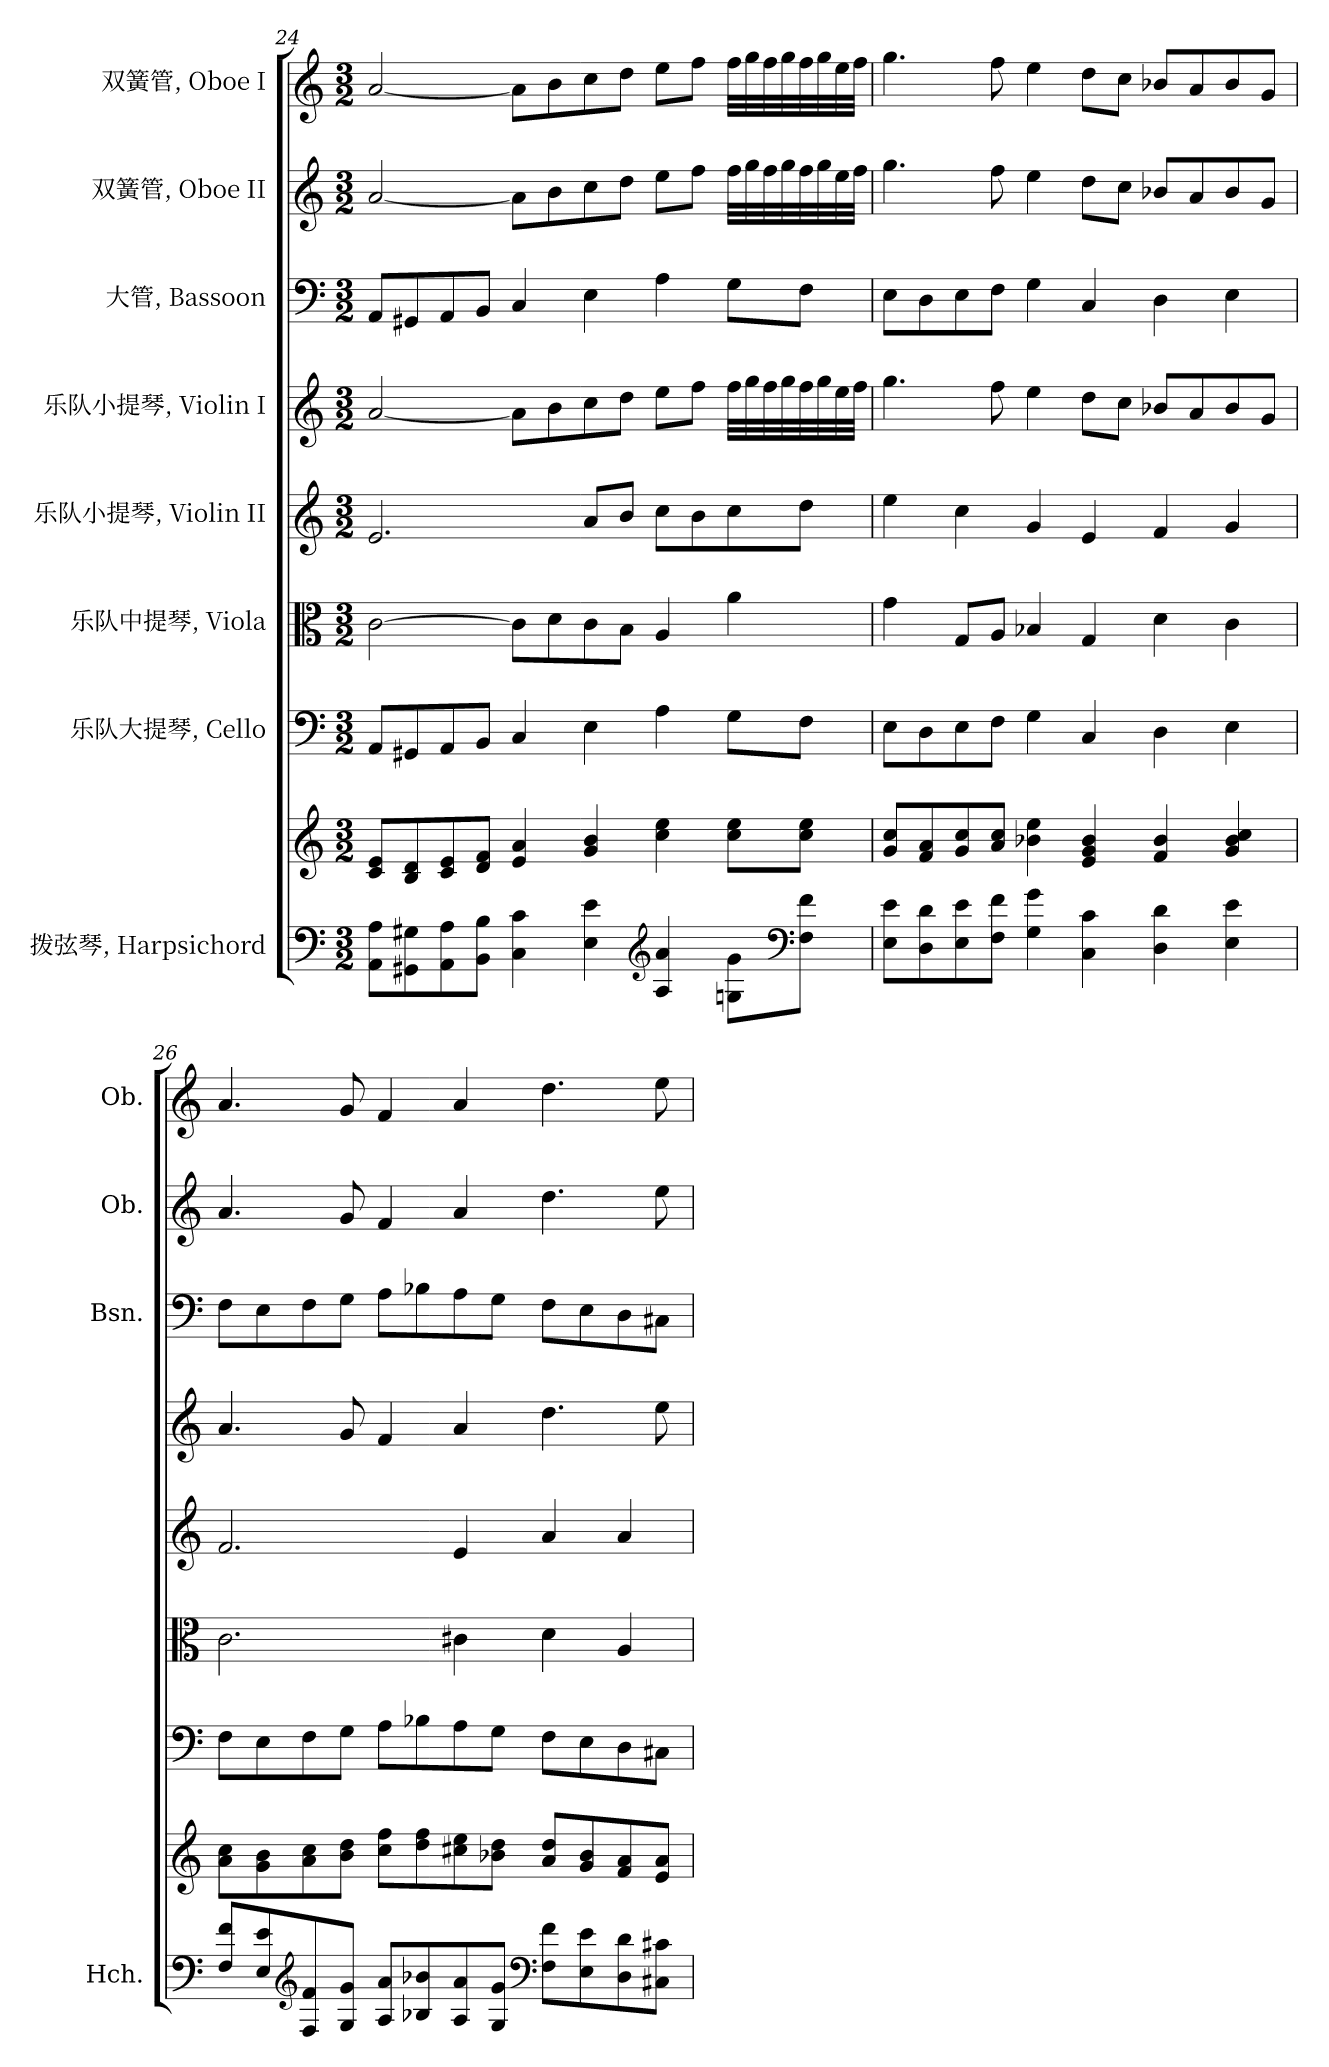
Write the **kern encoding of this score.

**kern	**kern	**kern	**kern	**kern	**kern	**kern	**kern	**kern
*part8	*part8	*part7	*part6	*part5	*part4	*part3	*part2	*part1
*staff9	*staff8	*staff7	*staff6	*staff5	*staff4	*staff3	*staff2	*staff1
*I"拨弦琴, Harpsichord	*	*I"乐队大提琴, Cello	*I"乐队中提琴, Viola	*I"乐队小提琴, Violin II	*I"乐队小提琴, Violin I	*I"大管, Bassoon	*I"双簧管, Oboe II	*I"双簧管, Oboe I
*I'Hch.	*	*	*	*	*	*I'Bsn.	*I'Ob.	*I'Ob.
*clefF4	*clefG2	*clefF4	*clefC3	*clefG2	*clefG2	*clefF4	*clefG2	*clefG2
*k[]	*k[]	*k[]	*k[]	*k[]	*k[]	*k[]	*k[]	*k[]
*M3/2	*M3/2	*M3/2	*M3/2	*M3/2	*M3/2	*M3/2	*M3/2	*M3/2
=24	=24	=24	=24	=24	=24	=24	=24	=24
8AA\ 8A\L	8c/ 8e/L	8AA/L	[2c\	2.e/	[2a/	8AA/L	[2a/	[2a/
8GG#X\ 8G#X\	8B/ 8d/	8GG#X/	.	.	.	8GG#X/	.	.
8AA\ 8A\	8c/ 8e/	8AA/	.	.	.	8AA/	.	.
8BB\ 8B\J	8d/ 8f/J	8BB/J	.	.	.	8BB/J	.	.
4C\ 4c\	4e/ 4a/	4C/	8c\L]	.	8a\L]	4C/	8a\L]	8a\L]
.	.	.	8d\	.	8b\	.	8b\	8b\
4E\ 4e\	4g/ 4b/	4E\	8c\	8a/L	8cc\	4E\	8cc\	8cc\
.	.	.	8B\J	8b/J	8dd\J	.	8dd\J	8dd\J
*clefG2	*	*	*	*	*	*	*	*
4A/ 4a/	4cc\ 4ee\	4A\	4A/	8cc\L	8ee\L	4A\	8ee\L	8ee\L
.	.	.	.	8b\	8ff\J	.	8ff\J	8ff\J
8Gn\ 8g\L	8cc\ 8ee\L	8G\L	4a\	8cc\	32ff\LLL	8G\L	32ff\LLL	32ff\LLL
.	.	.	.	.	32gg\	.	32gg\	32gg\
.	.	.	.	.	32ff\	.	32ff\	32ff\
.	.	.	.	.	32gg\	.	32gg\	32gg\
*clefF4	*	*	*	*	*	*	*	*
8F\ 8f\J	8cc\ 8ee\J	8F\J	.	8dd\J	32ff\	8F\J	32ff\	32ff\
.	.	.	.	.	32gg\	.	32gg\	32gg\
.	.	.	.	.	32ee\	.	32ee\	32ee\
.	.	.	.	.	32ff\JJJ	.	32ff\JJJ	32ff\JJJ
!!LO:PB:g=z
=25	=25	=25	=25	=25	=25	=25	=25	=25
8E\ 8e\L	8g/ 8cc/L	8E\L	4g\	4ee\	4.gg\	8E\L	4.gg\	4.gg\
8D\ 8d\	8f/ 8a/	8D\	.	.	.	8D\	.	.
8E\ 8e\	8g/ 8cc/	8E\	8G/L	4cc\	.	8E\	.	.
8F\ 8f\J	8a/ 8cc/J	8F\J	8A/J	.	8ff\	8F\J	8ff\	8ff\
4G\ 4g\	4b-X\ 4ee\	4G\	4B-X/	4g/	4ee\	4G\	4ee\	4ee\
4C\ 4c\	4e/ 4g/ 4b-/	4C/	4G/	4e/	8dd\L	4C/	8dd\L	8dd\L
.	.	.	.	.	8cc\J	.	8cc\J	8cc\J
4D\ 4d\	4f/ 4b-/	4D\	4d\	4f/	8b-X/L	4D\	8b-X/L	8b-X/L
.	.	.	.	.	8a/	.	8a/	8a/
4E\ 4e\	4g/ 4b-/ 4cc/	4E\	4c\	4g/	8b-/	4E\	8b-/	8b-/
.	.	.	.	.	8g/J	.	8g/J	8g/J
=26	=26	=26	=26	=26	=26	=26	=26	=26
8F/ 8f/L	8a\ 8cc\L	8F\L	2.c\	2.f/	4.a/	8F\L	4.a/	4.a/
8E/ 8e/	8g\ 8b\	8E\	.	.	.	8E\	.	.
*clefG2	*	*	*	*	*	*	*	*
8F/ 8f/	8a\ 8cc\	8F\	.	.	.	8F\	.	.
8G/ 8g/J	8b\ 8dd\J	8G\J	.	.	8g/	8G\J	8g/	8g/
8A/ 8a/L	8cc\ 8ff\L	8A\L	.	.	4f/	8A\L	4f/	4f/
8B-X/ 8b-X/	8dd\ 8ff\	8B-X\	.	.	.	8B-X\	.	.
8A/ 8a/	8cc#X\ 8ee\	8A\	4c#X\	4e/	4a/	8A\	4a/	4a/
8G/ 8g/J	8b-X\ 8dd\J	8G\J	.	.	.	8G\J	.	.
*clefF4	*	*	*	*	*	*	*	*
8F\ 8f\L	8a/ 8dd/L	8F\L	4d\	4a/	4.dd\	8F\L	4.dd\	4.dd\
8E\ 8e\	8g/ 8b-/	8E\	.	.	.	8E\	.	.
8D\ 8d\	8f/ 8a/	8D\	4A/	4a/	.	8D\	.	.
8C#X\ 8c#X\J	8e/ 8a/J	8C#X\J	.	.	8ee\	8C#X\J	8ee\	8ee\
=	=	=	=	=	=	=	=	=
*-	*-	*-	*-	*-	*-	*-	*-	*-
